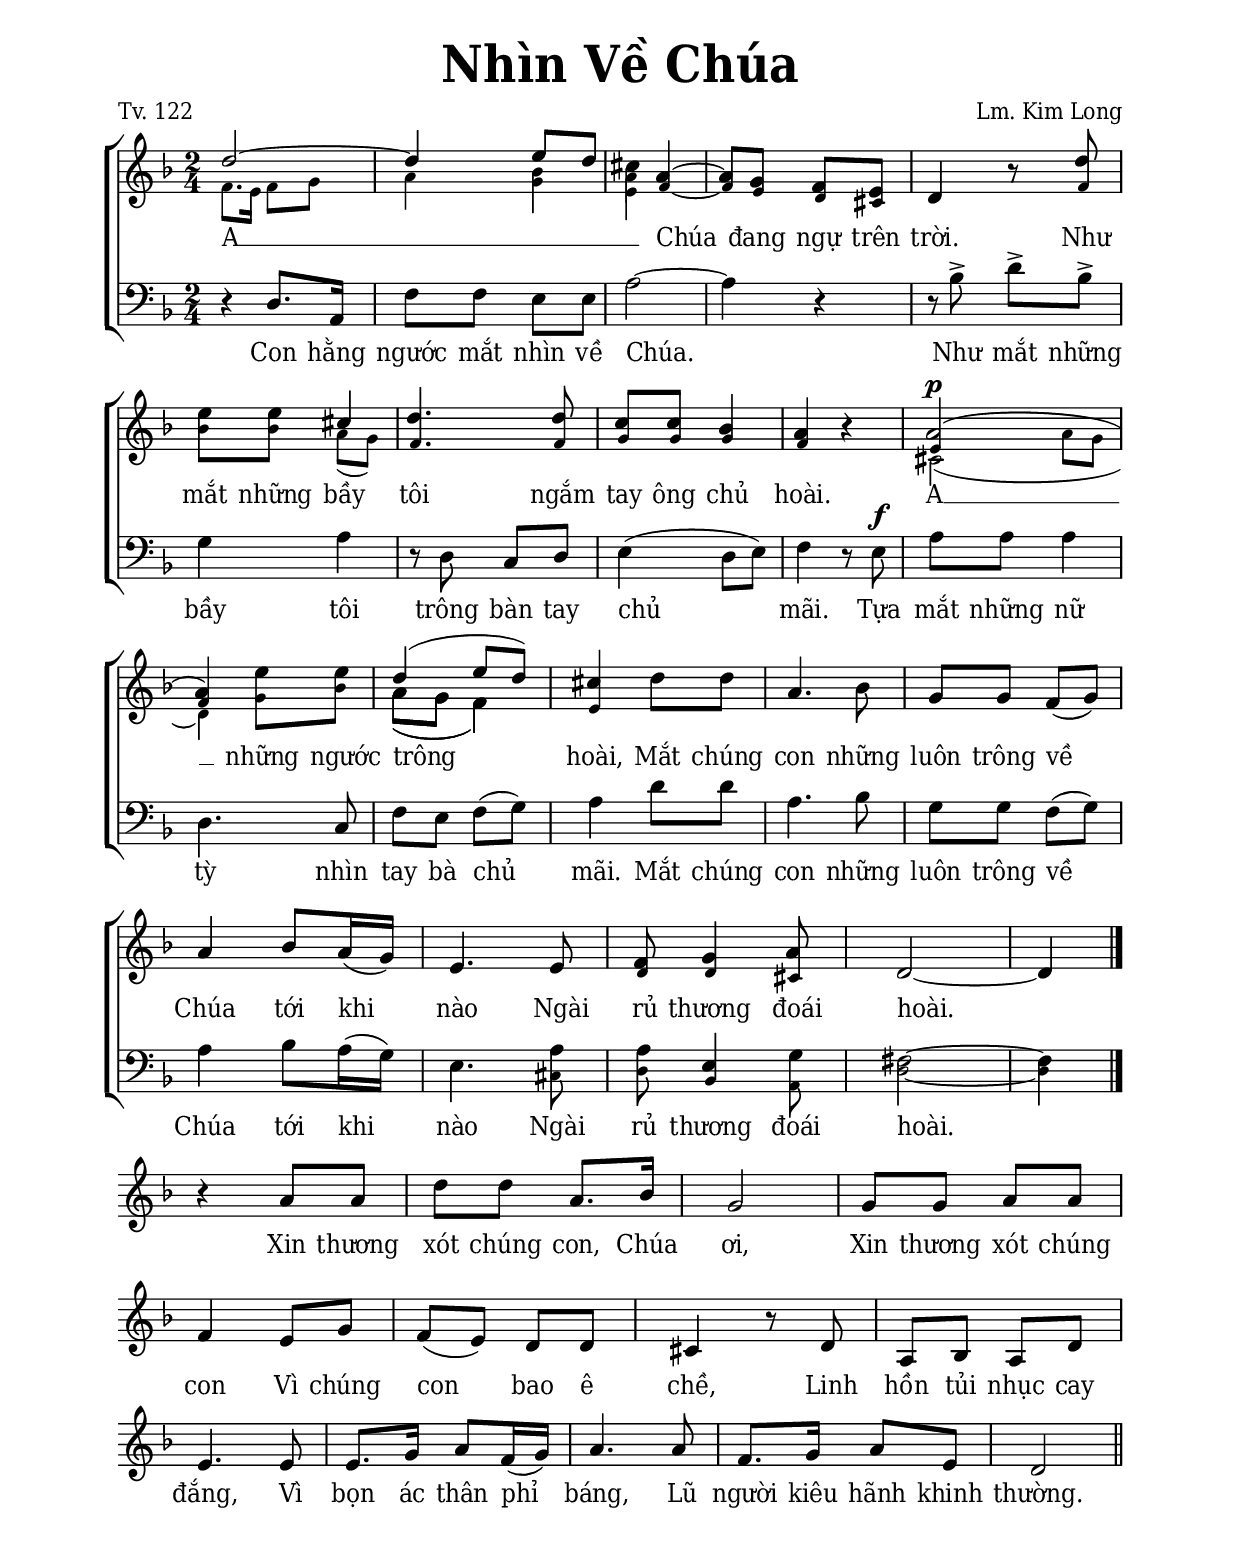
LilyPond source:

% Cài đặt chung
\version "2.22.1"
\include "english.ly"

\header {
  title = \markup { \fontsize #3 "Nhìn Về Chúa" }
  poet = "Tv. 122"
  composer = "Lm. Kim Long"
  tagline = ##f
}

% Nhạc
% Đổi kích thước nốt cho bè phụ
notBePhu =
#(define-music-function (font-size music) (number? ly:music?)
   (for-some-music
     (lambda (m)
       (if (music-is-of-type? m 'rhythmic-event)
           (begin
             (set! (ly:music-property m 'tweaks)
                   (cons `(font-size . ,font-size)
                         (ly:music-property m 'tweaks)))
             #t)
           #f))
     music)
   music)

nhacDiepKhucSop = \relative c'' {
  d2 ~ |
  d4 e8 d |
  \once \stemDown cs4 a ~ |
  a8 g f e |
  d4 r8 d' |
  e e cs4 |
  d4. d8 |
  c c bf4 |
  a r |
  <<
    {
      a2 ^\p ^( |
      a4)
    }
    \notBePhu -2 {
      e4 ^(\stemDown a8 g |
      \stemNeutral
      f4)
    }
  >>
  e'8 e |
  <<
    {
      \voiceOne
      d4 (e8 d) |
    }
    \new Voice = "splitpart" {
	    \voiceTwo
      a8 ([g] f4)
    }
  >>
  \oneVoice
  cs'4 d8 d |
  a4. bf8 |
  g g f (g) |
  a4 bf8 a16 (g) |
  e4. e8 |
  f g4 a8 |
  d,2 ~ |
  \partial 4 d4 \bar "|." \break
  
  r4 a'8 a |
  d d a8. bf16 |
  g2 |
  g8 g a a |
  f4 e8 g |
  f (e) d d |
  cs4 r8 d |
  a bf a d |
  e4. e8 |
  e8. g16 a8 f16 (g) |
  a4. a8 |
  f8. g16 a8 e |
  d2 \bar "||"
}

nhacDiepKhucAlto = \relative c' {
  f8. e16 f8 g |
  a4 <bf g> |
  <a e> f ~ |
  f8 e d cs |
  d4 r8 f |
  bf bf a (g) |
  f4. f8 |
  g8 g g4 |
  f r |
  cs2 ( |
  d4) g8 bf |
  % không thể dùng partcombine
  % phải chuyển thành 2 giọng trên bè Sop
  \skip 2
  e,4 d'8 d |
  a4. bf8 |
  g g f (g) |
  a4 bf8 a16 (g) |
  e4. e8 |
  d d4 cs8 |
  d2 ~ |
  d4
}

nhacDiepKhucBas = \relative c {
  r4 d8. a16 |
  f'8 f e e |
  a2 ~ |
  a4 r |
  r8 bf ^> d ^> bf ^> |
  g4 a |
  r8 d, c d |
  e4 (d8 e) |
  f4 r8 e ^\f |
  a a a4 |
  d,4. c8 |
  f e f (g) |
  a4 d8 d |
  a4. bf8 |
  g g f (g) |
  a4 bf8 a16 (g) |
  e4.
  <<
    {
      a8 |
      a e4 g8 |
      fs2 ~ |
      fs4
    }
    { \notBePhu -2 {
      cs8 |
      d bf4 a8 |
      d2 ~ |
      d4
    }}
  >>
}

% Lời
loiDiepKhucSop = \lyricmode {
  A __ \repeat unfold 3 { _ }
  Chúa đang ngự trên trời.
  Như mắt những bầy tôi ngắm tay ông chủ hoài.
  A __ những ngước trông hoài,
  Mắt chúng con những luôn trông về Chúa
  tới khi nào Ngài rủ thương đoái hoài.
  
  Xin thương xót chúng con, Chúa ơi,
  Xin thương xót chúng con
  Vì chúng con bao ê chề,
  Linh hồn tủi nhục cay đắng,
  Vì bọn ác thân phỉ báng,
  Lũ người kiêu hãnh khinh thường.
}

loiDiepKhucBas = \lyricmode {
  Con hằng ngước mắt nhìn về Chúa.
  Như mắt những bầy tôi trông bàn tay chủ mãi.
  Tựa mắt những nữ tỳ nhìn tay bà chủ mãi.
  Mắt chúng con những luôn trông về Chúa
  tới khi nào Ngài rủ thương đoái hoài.
}

% Dàn trang
\paper {
  #(set-paper-size "a4")
  top-margin = 20\mm
  bottom-margin = 20\mm
  left-margin = 20\mm
  right-margin = 20\mm
  indent = #0
  #(define fonts
    (make-pango-font-tree
      "Deja Vu Serif Condensed"
      "Deja Vu Serif Condensed"
      "Deja Vu Serif Condensed"
      (/ 20 20)))
  print-page-number = #f
  page-count = #1
  %systems-per-page = 5
}

TongNhip = {
  \key f \major \time 2/4
  \set Timing.beamExceptions = #'()
  \set Timing.baseMoment = #(ly:make-moment 1/4)
}

% Đổi kích thước nốt cho bè phụ
notBePhu =
#(define-music-function (font-size music) (number? ly:music?)
   (for-some-music
     (lambda (m)
       (if (music-is-of-type? m 'rhythmic-event)
           (begin
             (set! (ly:music-property m 'tweaks)
                   (cons `(font-size . ,font-size)
                         (ly:music-property m 'tweaks)))
             #t)
           #f))
     music)
   music)
\score {
  \new ChoirStaff <<
    \new Staff \with {
        \consists "Merge_rests_engraver"
        printPartCombineTexts = ##f
      }
      <<
      \new Voice \TongNhip \partCombine 
        \nhacDiepKhucSop
        \notBePhu -2 { \nhacDiepKhucAlto }
      \new NullVoice = beSop \nhacDiepKhucSop
      \new Lyrics \lyricsto beSop \loiDiepKhucSop
      >>
    \new Staff <<
        \clef "bass"
        \new Voice = beBas {
          \TongNhip \nhacDiepKhucBas
        }
      \new Lyrics \lyricsto beBas \loiDiepKhucBas
    >>
  >>
  \layout {
    \override Lyrics.LyricSpace.minimum-distance = #1
    \override Score.BarNumber.break-visibility = ##(#f #f #f)
    \override Score.SpacingSpanner.uniform-stretching = ##t
  }
}